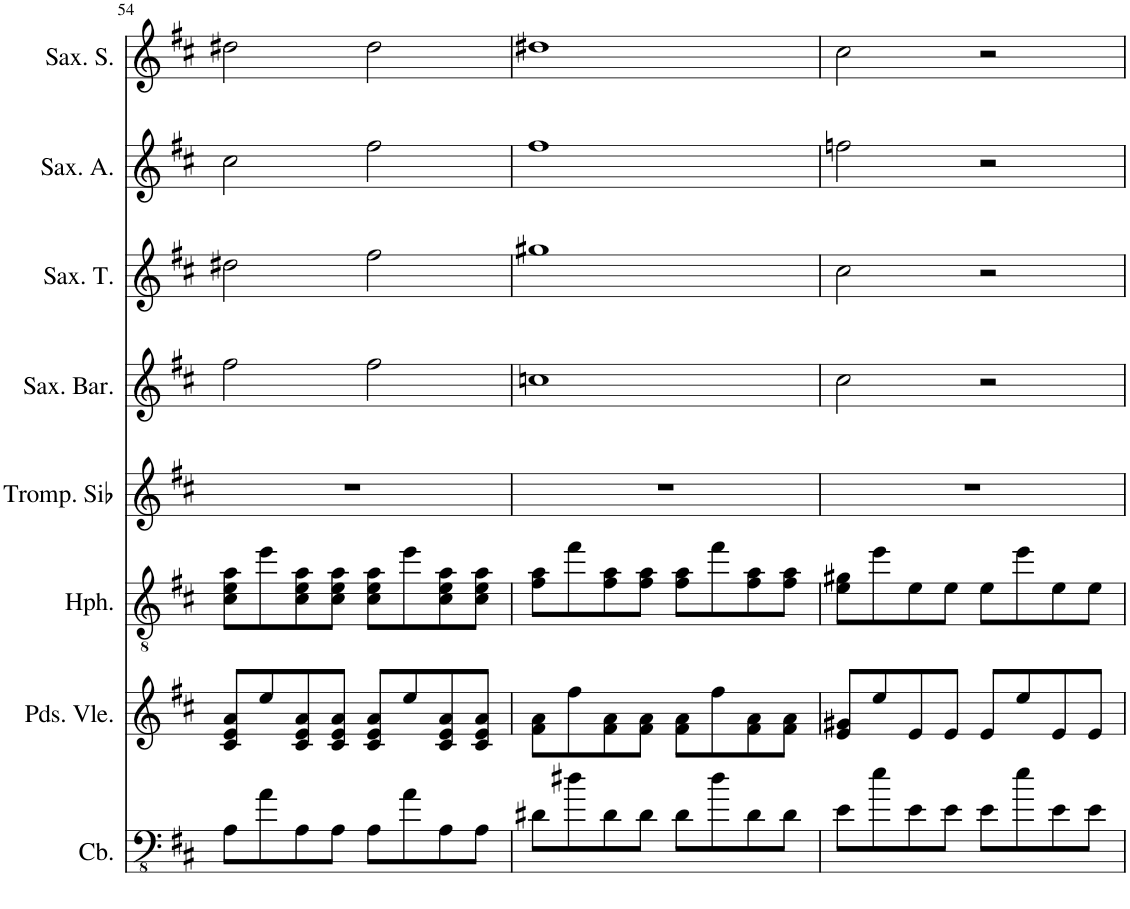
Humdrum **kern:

**kern	**kern	**kern	**kern	**kern	**kern	**kern	**kern
*part8	*part7	*part6	*part5	*part4	*part3	*part2	*part1
*staff8	*staff7	*staff6	*staff5	*staff4	*staff3	*staff2	*staff1
*I"Contrebasse, Contrabass Accomp	*I"Pardessus de viole, Violin Accomp	*I"Clarinette-Heckelphone, Oboe Accomp	*I"Trompette en Sib, Trumpet Accomp	*I"Saxophone Baryton, Baritone Sax	*I"Saxophone Ténor, Tenor Sax	*I"Saxophone Alto, Alto Sax	*I"Saxophone Soprano, Soprano Sax
*I'Cb.	*I'Pds. Vle.	*I'Hph.	*I'Tromp. Sib	*I'Sax. Bar.	*I'Sax. T.	*I'Sax. A.	*I'Sax. S.
!!LO:PB:g=z
*clefFv4	*clefG2	*clefGv2	*clefG2	*clefG2	*clefG2	*clefG2	*clefG2
*Trd7c12	*	*	*Trd1c2	*Trd12c21	*Trd8c14	*Trd5c9	*Trd1c2
*k[f#c#]	*k[f#c#]	*k[f#c#]	*k[f#c#]	*k[f#c#]	*k[f#c#]	*k[f#c#]	*k[f#c#]
*M4/4	*M4/4	*M4/4	*M4/4	*M4/4	*M4/4	*M4/4	*M4/4
=54	=54	=54	=54	=54	=54	=54	=54
8AA\L	8c#/ 8e/ 8a/L	8c#\ 8e\ 8a\L	1r	2ff#\	2dd#X\	2cc#\	2dd#X\
8A\	8ee/	8ee\	.	.	.	.	.
8AA\	8c#/ 8e/ 8a/	8c#\ 8e\ 8a\	.	.	.	.	.
8AA\J	8c#/ 8e/ 8a/J	8c#\ 8e\ 8a\J	.	.	.	.	.
8AA\L	8c#/ 8e/ 8a/L	8c#\ 8e\ 8a\L	.	2ff#\	2ff#\	2ff#\	2dd#\
8A\	8ee/	8ee\	.	.	.	.	.
8AA\	8c#/ 8e/ 8a/	8c#\ 8e\ 8a\	.	.	.	.	.
8AA\J	8c#/ 8e/ 8a/J	8c#\ 8e\ 8a\J	.	.	.	.	.
=55	=55	=55	=55	=55	=55	=55	=55
8D#X\L	8f#\ 8a\L	8f#\ 8a\L	1r	1ccn	1gg#X	1ff#	1dd#X
8d#X\	8ff#\	8ff#\	.	.	.	.	.
8D#\	8f#\ 8a\	8f#\ 8a\	.	.	.	.	.
8D#\J	8f#\ 8a\J	8f#\ 8a\J	.	.	.	.	.
8D#\L	8f#\ 8a\L	8f#\ 8a\L	.	.	.	.	.
8d#\	8ff#\	8ff#\	.	.	.	.	.
8D#\	8f#\ 8a\	8f#\ 8a\	.	.	.	.	.
8D#\J	8f#\ 8a\J	8f#\ 8a\J	.	.	.	.	.
=56	=56	=56	=56	=56	=56	=56	=56
8E\L	8e/ 8g#X/L	8e\ 8g#X\L	1r	2cc#\	2cc#\	2ffn\	2cc#\
8e\	8ee/	8ee\	.	.	.	.	.
8E\	8e/	8e\	.	.	.	.	.
8E\J	8e/J	8e\J	.	.	.	.	.
8E\L	8e/L	8e\L	.	2r	2r	2r	2r
8e\	8ee/	8ee\	.	.	.	.	.
8E\	8e/	8e\	.	.	.	.	.
8E\J	8e/J	8e\J	.	.	.	.	.
=	=	=	=	=	=	=	=
*-	*-	*-	*-	*-	*-	*-	*-
